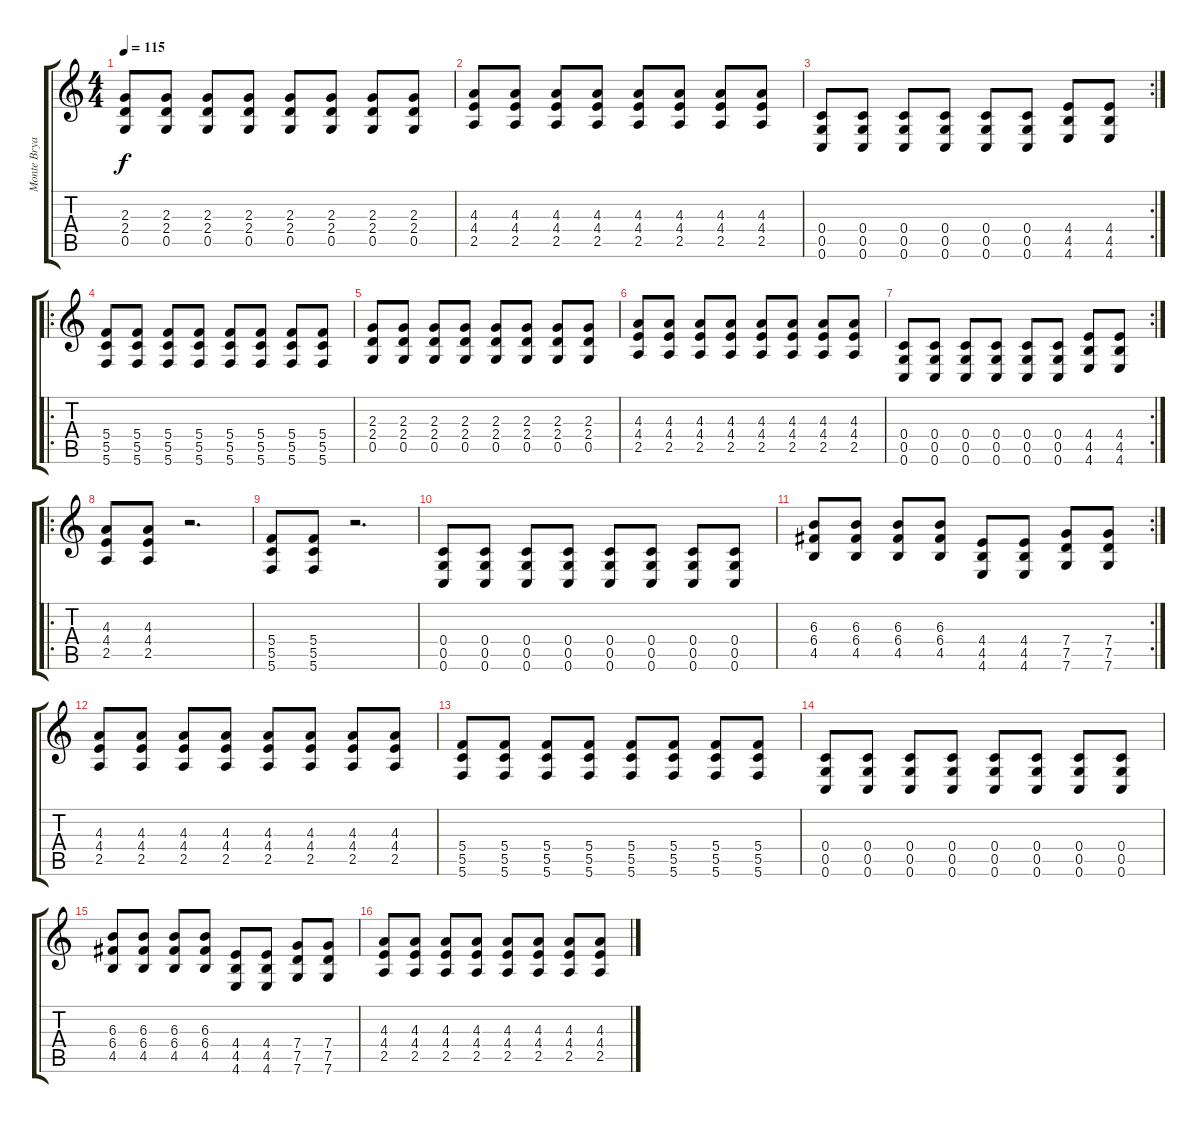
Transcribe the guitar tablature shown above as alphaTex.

\track ("Monte Bryan Money Jr." "Monte Brya") {instrument overdrivenguitar}
\staff {score tabs}
\tuning (D4 A3 F3 C3 G2 C2) {hide}
\ts (4 4)
\tempo 115
\clef g2
\ks c
(2.3 2.4 0.5).8{dy f} (2.3 2.4 0.5).8 (2.3 2.4 0.5).8 (2.3 2.4 0.5).8 (2.3 2.4 0.5).8 (2.3 2.4 0.5).8 (2.3 2.4 0.5).8 (2.3 2.4 0.5).8 |
(4.3 4.4 2.5).8 (4.3 4.4 2.5).8 (4.3 4.4 2.5).8 (4.3 4.4 2.5).8 (4.3 4.4 2.5).8 (4.3 4.4 2.5).8 (4.3 4.4 2.5).8 (4.3 4.4 2.5).8 |
\rc 2
(0.4 0.5 0.6).8 (0.4 0.5 0.6).8 (0.4 0.5 0.6).8 (0.4 0.5 0.6).8 (0.4 0.5 0.6).8 (0.4 0.5 0.6).8 (4.4 4.5 4.6).8 (4.4 4.5 4.6).8 |
\ro
(5.4 5.5 5.6).8 (5.4 5.5 5.6).8 (5.4 5.5 5.6).8 (5.4 5.5 5.6).8 (5.4 5.5 5.6).8 (5.4 5.5 5.6).8 (5.4 5.5 5.6).8 (5.4 5.5 5.6).8 |
(2.3 2.4 0.5).8 (2.3 2.4 0.5).8 (2.3 2.4 0.5).8 (2.3 2.4 0.5).8 (2.3 2.4 0.5).8 (2.3 2.4 0.5).8 (2.3 2.4 0.5).8 (2.3 2.4 0.5).8 |
(4.3 4.4 2.5).8 (4.3 4.4 2.5).8 (4.3 4.4 2.5).8 (4.3 4.4 2.5).8 (4.3 4.4 2.5).8 (4.3 4.4 2.5).8 (4.3 4.4 2.5).8 (4.3 4.4 2.5).8 |
\rc 2
(0.4 0.5 0.6).8 (0.4 0.5 0.6).8 (0.4 0.5 0.6).8 (0.4 0.5 0.6).8 (0.4 0.5 0.6).8 (0.4 0.5 0.6).8 (4.4 4.5 4.6).8 (4.4 4.5 4.6).8 |
\ro
(4.3 4.4 2.5).8 (4.3 4.4 2.5).8 r.2{d} |
(5.4 5.5 5.6).8 (5.4 5.5 5.6).8 r.2{d} |
(0.4 0.5 0.6).8 (0.4 0.5 0.6).8 (0.4 0.5 0.6).8 (0.4 0.5 0.6).8 (0.4 0.5 0.6).8 (0.4 0.5 0.6).8 (0.4 0.5 0.6).8 (0.4 0.5 0.6).8 |
\rc 2
(6.3 6.4 4.5).8 (6.3 6.4 4.5).8 (6.3 6.4 4.5).8 (6.3 6.4 4.5).8 (4.4 4.5 4.6).8 (4.4 4.5 4.6).8 (7.4 7.5 7.6).8 (7.4 7.5 7.6).8 |
(4.3 4.4 2.5).8 (4.3 4.4 2.5).8 (4.3 4.4 2.5).8 (4.3 4.4 2.5).8 (4.3 4.4 2.5).8 (4.3 4.4 2.5).8 (4.3 4.4 2.5).8 (4.3 4.4 2.5).8 |
(5.4 5.5 5.6).8 (5.4 5.5 5.6).8 (5.4 5.5 5.6).8 (5.4 5.5 5.6).8 (5.4 5.5 5.6).8 (5.4 5.5 5.6).8 (5.4 5.5 5.6).8 (5.4 5.5 5.6).8 |
(0.4 0.5 0.6).8 (0.4 0.5 0.6).8 (0.4 0.5 0.6).8 (0.4 0.5 0.6).8 (0.4 0.5 0.6).8 (0.4 0.5 0.6).8 (0.4 0.5 0.6).8 (0.4 0.5 0.6).8 |
(6.3 6.4 4.5).8 (6.3 6.4 4.5).8 (6.3 6.4 4.5).8 (6.3 6.4 4.5).8 (4.4 4.5 4.6).8 (4.4 4.5 4.6).8 (7.4 7.5 7.6).8 (7.4 7.5 7.6).8 |
(4.3 4.4 2.5).8 (4.3 4.4 2.5).8 (4.3 4.4 2.5).8 (4.3 4.4 2.5).8 (4.3 4.4 2.5).8 (4.3 4.4 2.5).8 (4.3 4.4 2.5).8 (4.3 4.4 2.5).8
